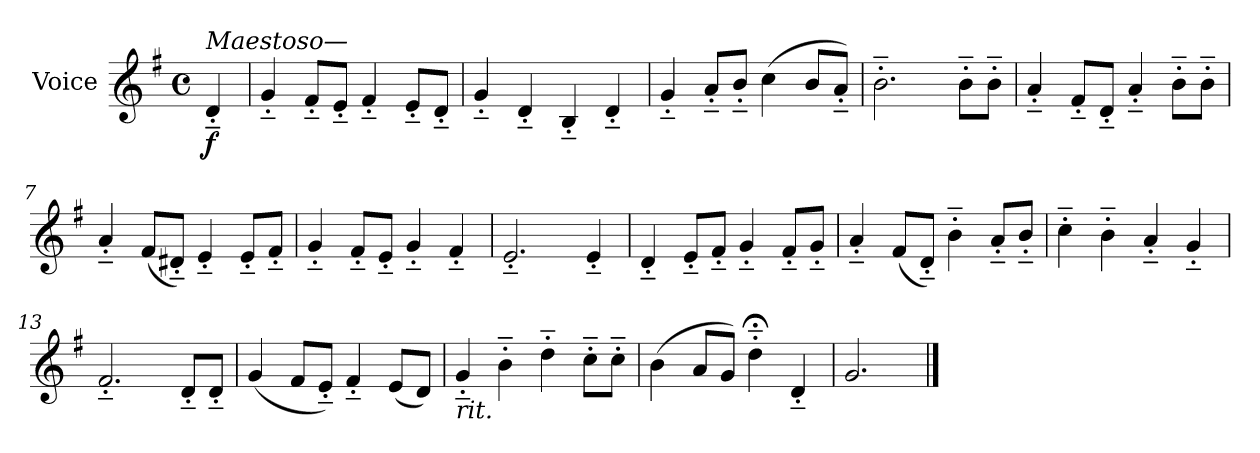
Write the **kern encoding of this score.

**kern	**dynam
*part1	*part1
*staff1	*staff1
*I"Voice	*
*I'Vo.	*
*clefG2	*
*k[f#]	*
*M4/4	*
*met(c)	*
*MM74	*
=1	=1
!LO:TX:a:i:t=Maestoso—	!
!	!LO:DY:b
4d'~/	f
=2	=2
4g'~/	.
8f#'~/L	.
8e'~/J	.
4f#'~/	.
8e'~/L	.
8d'~/J	.
=3	=3
4g'~/	.
4d'~/	.
4B'~/	.
4d'~/	.
=4	=4
4g'~/	.
8a'~/L	.
8b'~/J	.
(4cc\	.
8b/L	.
8a'~/J)	.
=5	=5
2.b'~\	.
8b'~\L	.
8b'~\J	.
=6	=6
4a'~/	.
8f#'~/L	.
8d'~/J	.
4a'~/	.
8b'~\L	.
8b'~\J	.
!!LO:LB:g=z
=7	=7
4a'~/	.
(8f#/L	.
8d#X'~/J)	.
4e'~/	.
8e'~/L	.
8f#'~/J	.
=8	=8
4g'~/	.
8f#'~/L	.
8e'~/J	.
4g'~/	.
4f#'~/	.
=9	=9
2.e'~/	.
4e'~/	.
=10	=10
4d'~/	.
8e'~/L	.
8f#'~/J	.
4g'~/	.
8f#'~/L	.
8g'~/J	.
=11	=11
4a'~/	.
(8f#/L	.
8d'~/J)	.
4b'~\	.
8a'~/L	.
8b'~/J	.
!!LO:LB:g=z
=12	=12
4cc'~\	.
4b'~\	.
4a'~/	.
4g'~/	.
=13	=13
2.f#'~/	.
8d'~/L	.
8d'~/J	.
=14	=14
(4g/	.
8f#/L	.
8e'~/J)	.
4f#'~/	.
(8e/L	.
8d/J)	.
=15	=15
*MM64	*
!LO:TX:b:i:t=rit.	!
4g'~/	.
4b'~\	.
4dd'~\	.
8cc'~\L	.
8cc'~\J	.
=16	=16
(4b\	.
8a/L	.
8g/J)	.
4dd;<'~\	.
4d'~/	.
=17	=17
2.g/	.
==	==
*-	*-
